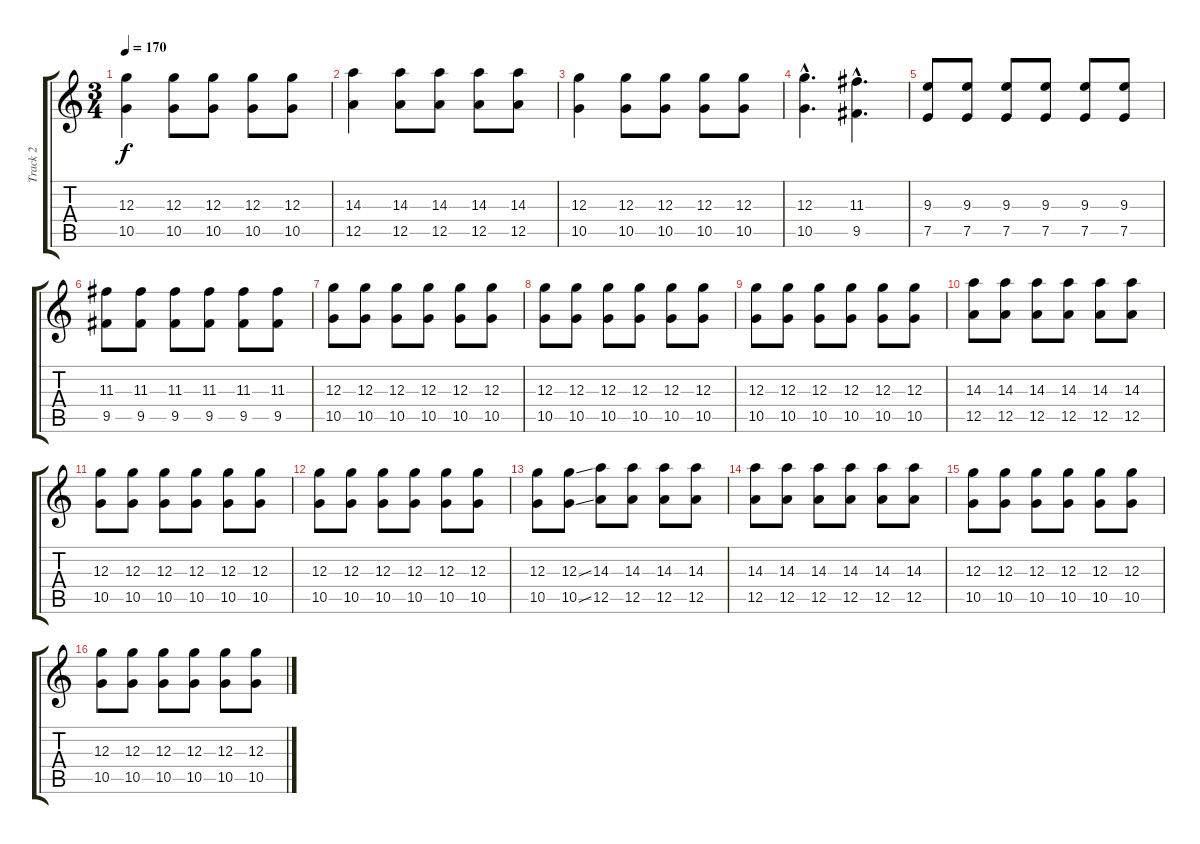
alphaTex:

\track ("Track 2" "Track 2") {instrument distortionguitar}
\staff {score tabs}
\tuning (E4 B3 G3 D3 A2 E2) {hide}
\ts (3 4)
\tempo 170
\clef g2
\ks c
(12.3 10.5).4{dy f} (12.3 10.5).8 (12.3 10.5).8 (12.3 10.5).8 (12.3 10.5).8 |
(14.3 12.5).4 (14.3 12.5).8 (14.3 12.5).8 (14.3 12.5).8 (14.3 12.5).8 |
(12.3 10.5).4 (12.3 10.5).8 (12.3 10.5).8 (12.3 10.5).8 (12.3 10.5).8 |
(12.3{hac} 10.5{hac}).4{d} (11.3{hac} 9.5{hac}).4{d} |
(9.3 7.5).8 (9.3 7.5).8 (9.3 7.5).8 (9.3 7.5).8 (9.3 7.5).8 (9.3 7.5).8 |
(11.3 9.5).8 (11.3 9.5).8 (11.3 9.5).8 (11.3 9.5).8 (11.3 9.5).8 (11.3 9.5).8 |
(12.3 10.5).8 (12.3 10.5).8 (12.3 10.5).8 (12.3 10.5).8 (12.3 10.5).8 (12.3 10.5).8 |
(12.3 10.5).8 (12.3 10.5).8 (12.3 10.5).8 (12.3 10.5).8 (12.3 10.5).8 (12.3 10.5).8 |
(12.3 10.5).8 (12.3 10.5).8 (12.3 10.5).8 (12.3 10.5).8 (12.3 10.5).8 (12.3 10.5).8 |
(14.3 12.5).8 (14.3 12.5).8 (14.3 12.5).8 (14.3 12.5).8 (14.3 12.5).8 (14.3 12.5).8 |
(12.3 10.5).8 (12.3 10.5).8 (12.3 10.5).8 (12.3 10.5).8 (12.3 10.5).8 (12.3 10.5).8 |
(12.3 10.5).8 (12.3 10.5).8 (12.3 10.5).8 (12.3 10.5).8 (12.3 10.5).8 (12.3 10.5).8 |
(12.3 10.5).8 (12.3{ss} 10.5{ss}).8 (14.3 12.5).8 (14.3 12.5).8 (14.3 12.5).8 (14.3 12.5).8 |
(14.3 12.5).8 (14.3 12.5).8 (14.3 12.5).8 (14.3 12.5).8 (14.3 12.5).8 (14.3 12.5).8 |
(12.3 10.5).8 (12.3 10.5).8 (12.3 10.5).8 (12.3 10.5).8 (12.3 10.5).8 (12.3 10.5).8 |
(12.3 10.5).8 (12.3 10.5).8 (12.3 10.5).8 (12.3 10.5).8 (12.3 10.5).8 (12.3 10.5).8
